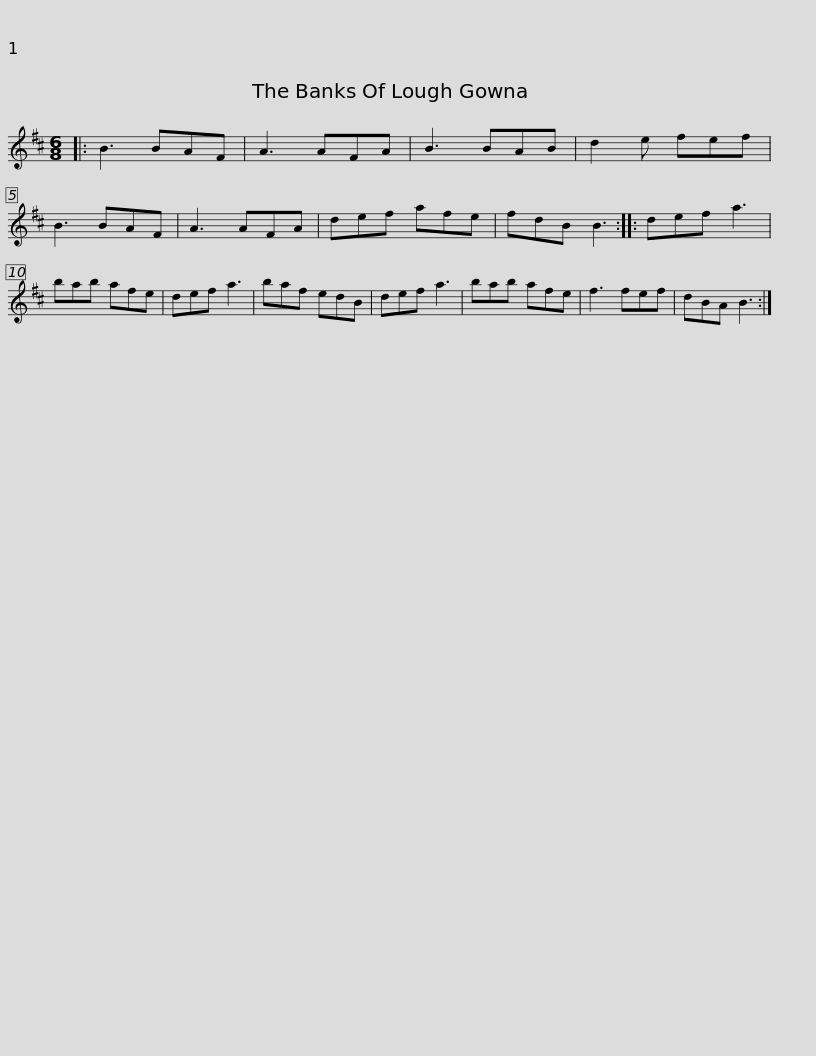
X:1
L:1/8
M:6/8
I:linebreak $
K:Bmin
V:1 treble
V:1
|: B3 BAF | A3 AFA | B3 BAB | d2 e fef | B3 BAF | %5
 A3 AFA | def afe | fdB B3 ::$ def a3 | bab afe | %10
 def a3 | baf edB | def a3 | bab afe | f3 fef |$ %15
 dBA B3 :| %16
